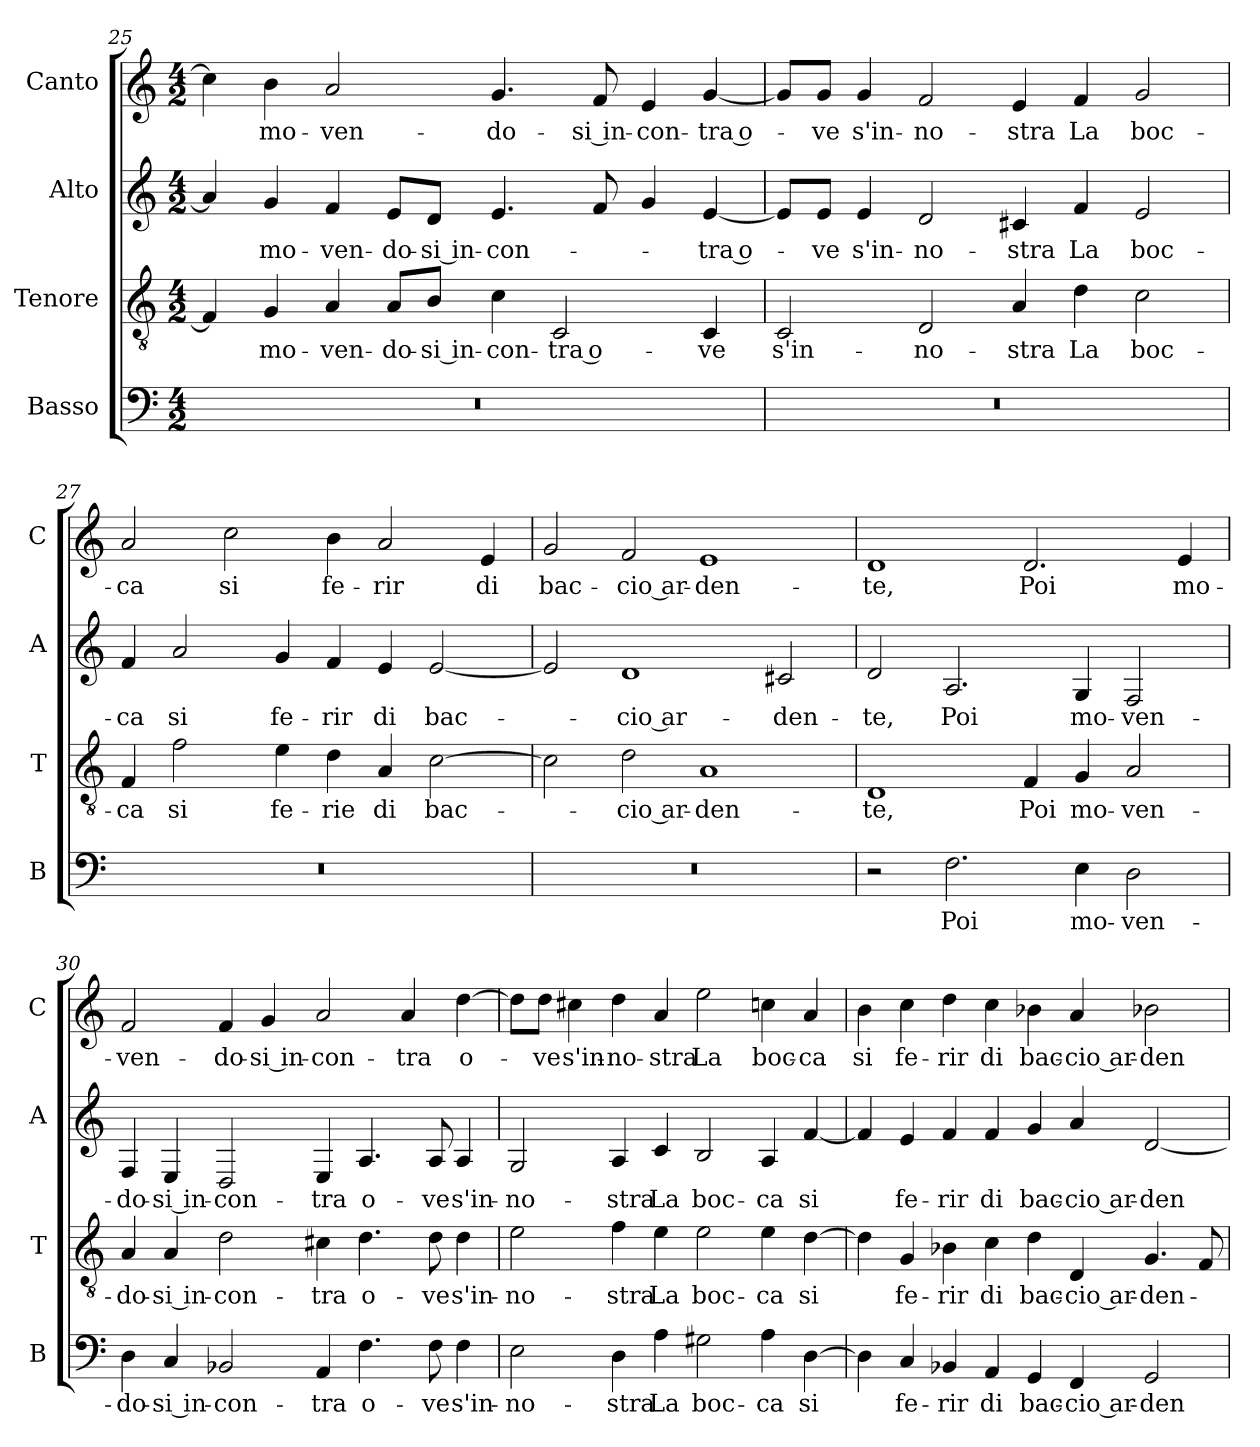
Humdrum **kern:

**kern	**text	**kern	**text	**kern	**text	**kern	**text
*part4	*part4	*part3	*part3	*part2	*part2	*part1	*part1
*staff4	*staff4	*staff3	*staff3	*staff2	*staff2	*staff1	*staff1
*I"Basso	*	*I"Tenore	*	*I"Alto	*	*I"Canto	*
*I'B	*	*I'T	*	*I'A	*	*I'C	*
*clefF4	*	*clefGv2	*	*clefG2	*	*clefG2	*
*k[]	*	*k[]	*	*k[]	*	*k[]	*
*C:	*	*C:	*	*C:	*	*C:	*
*M4/2	*	*M4/2	*	*M4/2	*	*M4/2	*
=25	=25	=25	=25	=25	=25	=25	=25
0r	.	4F]	.	4a]	.	4cc]	.
.	.	4G	mo-	4g	mo-	4b	mo-
.	.	4A	-ven-	4f	-ven-	2a	-ven-
.	.	8A/L	-do-	8e/L	-do-	.	.
.	.	8B/J	-si in-	8d/J	-si in-	.	.
.	.	4c	-con-	4.e	-con-	4.g	-do-
.	.	2C	-tra o-	.	.	.	.
.	.	.	.	8f	.	8f	-si in-
.	.	.	.	4g	.	4e	-con-
.	.	4C	-ve	[4e	-tra o-	[4g	-tra o-
=26	=26	=26	=26	=26	=26	=26	=26
0r	.	2C	s'in-	8e/L]	.	8g/L]	.
.	.	.	.	8e/J	-ve	8g/J	-ve
.	.	.	.	4e	s'in-	4g	s'in-
.	.	2D	-no-	2d	-no-	2f	-no-
.	.	4A	-stra	4c#X	-stra	4e	-stra
.	.	4d	La	4f	La	4f	La
.	.	2c	boc-	2e	boc-	2g	boc-
=27	=27	=27	=27	=27	=27	=27	=27
0r	.	4F	-ca	4f	-ca	2a	-ca
.	.	2f	si	2a	si	.	.
.	.	.	.	.	.	2cc	si
.	.	4e	fe-	4g	fe-	.	.
.	.	4d	-rie	4f	-rir	4b	fe-
.	.	4A	di	4e	di	2a	-rir
.	.	[2c	bac-	[2e	bac-	.	.
.	.	.	.	.	.	4e	di
=28	=28	=28	=28	=28	=28	=28	=28
0r	.	2c]	.	2e]	.	2g	bac-
.	.	2d	-cio ar-	1d	-cio ar-	2f	-cio ar-
.	.	1A	-den-	.	.	1e	-den-
.	.	.	.	2c#X	-den-	.	.
=29	=29	=29	=29	=29	=29	=29	=29
2r	.	1D	-te,	2d	-te,	1d	-te,
2.F	Poi	.	.	2.A	Poi	.	.
.	.	4F	Poi	.	.	2.d	Poi
4E	mo-	4G	mo-	4G	mo-	.	.
2D	-ven-	2A	-ven-	2F	-ven-	.	.
.	.	.	.	.	.	4e	mo-
=30	=30	=30	=30	=30	=30	=30	=30
4D	-do-	4A	-do-	4F	-do-	2f	-ven-
4C	-si in-	4A	-si in-	4E	-si in-	.	.
2BB-X	-con-	2d	-con-	2D	-con-	4f	-do-
.	.	.	.	.	.	4g	-si in-
4AA	-tra	4c#X	-tra	4E	-tra	2a	-con-
4.F	o-	4.d	o-	4.A	o-	.	.
.	.	.	.	.	.	4a	-tra
8F	-ve	8d	-ve	8A	-ve	.	.
4F	s'in-	4d	s'in-	4A	s'in-	[4dd	o-
=31	=31	=31	=31	=31	=31	=31	=31
2E	-no-	2e	-no-	2G	-no-	8dd\L]	.
.	.	.	.	.	.	8dd\J	-ve
.	.	.	.	.	.	4cc#X	s'in-
4D	-stra	4f	-stra	4A	-stra	4dd	-no-
4A	La	4e	La	4c	La	4a	-stra
2G#X	boc-	2e	boc-	2B	boc-	2ee	La
4A	-ca	4e	-ca	4A	-ca	4ccn	boc-
[4D	si	[4d	si	[4f	si	4a	-ca
=32	=32	=32	=32	=32	=32	=32	=32
4D]	.	4d]	.	4f]	.	4b	si
4C	fe-	4G	fe-	4e	fe-	4cc	fe-
4BB-X	-rir	4B-X	-rir	4f	-rir	4dd	-rir
4AA	di	4c	di	4f	di	4cc	di
4GG	bac-	4d	bac-	4g	bac-	4b-X	bac-
4FF	-cio ar-	4D	-cio ar-	4a	-cio ar-	4a	-cio ar-
2GG	-den-	4.G	-den-	[2d	-den-	2b-X	-den-
.	.	8F	.	.	.	.	.
=	=	=	=	=	=	=	=
*-	*-	*-	*-	*-	*-	*-	*-
